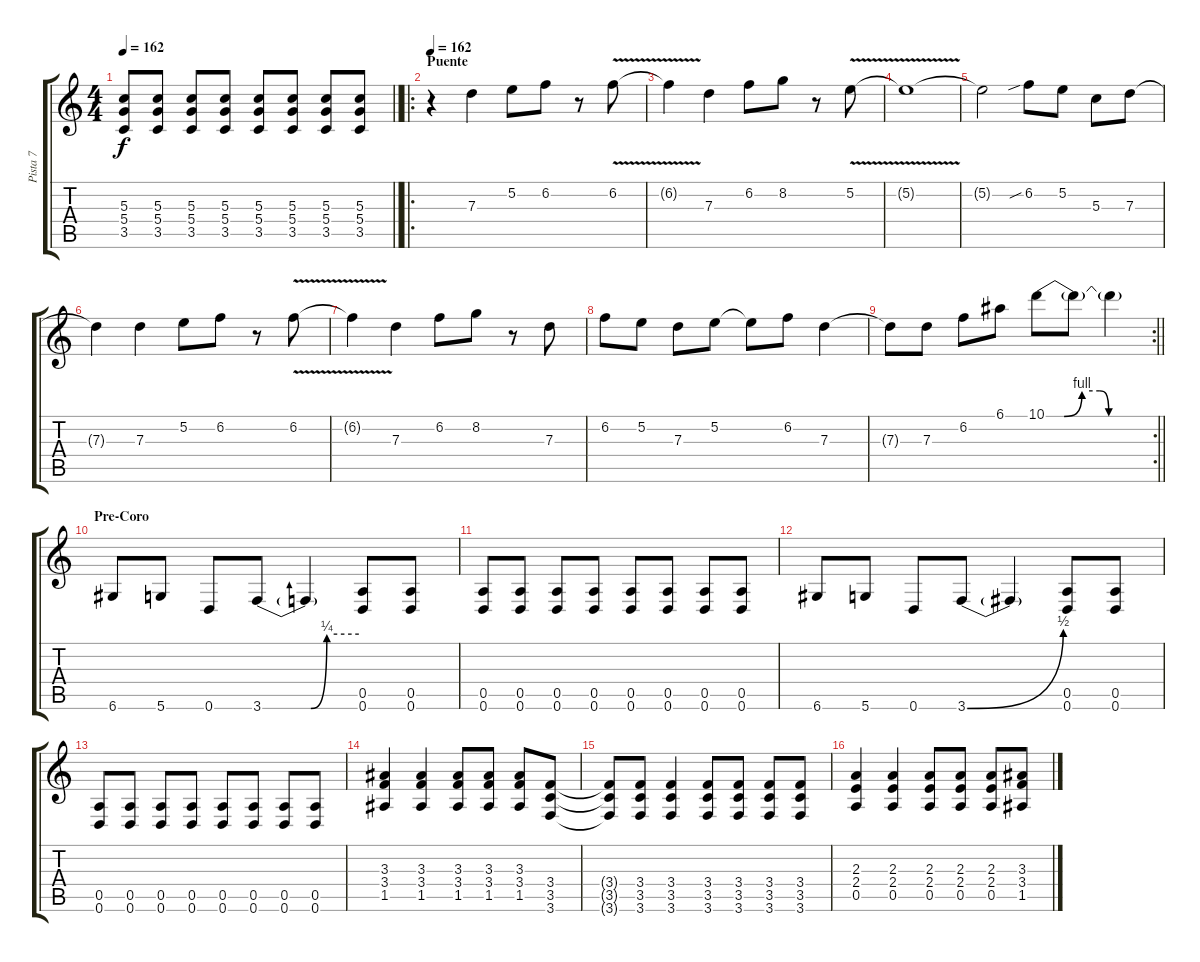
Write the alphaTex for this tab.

\track ("Pista 7" "Pista 7") {instrument distortionguitar}
\staff {score tabs}
\tuning (E4 B3 G3 D3 A2 D2) {hide}
\ts (4 4)
\tempo 162
\clef g2
\barLineRight lightlight
\ks c
(5.3{t} 5.4{t} 3.5{t}).8{dy f} (5.3 5.4 3.5).8 (5.3 5.4 3.5).8 (5.3 5.4 3.5).8 (5.3 5.4 3.5).8 (5.3 5.4 3.5).8 (5.3 5.4 3.5).8 (5.3 5.4 3.5).8 |
\ro
\section ("" "Puente")
\tempo 162
r.4 7.3.4 5.2.8 6.2.8 r.8 6.2{v}.8 |
6.2{t}.4 7.3.4 6.2.8 8.2.8 r.8 5.2{v}.8 |
5.2{t}.1 |
5.2{t}.2 6.2{sib}.8 5.2.8 5.3.8 7.3.8 |
7.3{t}.4 7.3.4 5.2.8 6.2.8 r.8 6.2{v}.8 |
6.2{t}.4 7.3.4 6.2.8 8.2.8 r.8 7.3.8 |
6.2.8 5.2.8 7.3.8 5.2.8 5.2{t}.8 6.2.8 7.3.4 |
\rc 2
\barLineRight lightlight
7.3{t}.8 7.3.8 6.2.8 6.1.8 10.1{be (custom 0 0 10 0 20 4 30 4 35 0 45 0 60 0)}.8 10.1{t}.8 10.1{t}.4 |
\section ("" "Pre-Coro")
6.6.8 5.6.8 0.6.8 3.6{be (custom 0 0 30 0 40 1 60 1)}.8 3.6{t}.4 (0.5 0.6).8{instrument distortionguitar} (0.5 0.6).8 |
(0.5 0.6).8 (0.5 0.6).8 (0.5 0.6).8 (0.5 0.6).8 (0.5 0.6).8 (0.5 0.6).8 (0.5 0.6).8 (0.5 0.6).8 |
6.6.8 5.6.8 0.6.8 3.6{be (bend 0 0 60 2)}.8 3.6{t}.4 (0.5 0.6).8 (0.5 0.6).8 |
(0.5 0.6).8 (0.5 0.6).8 (0.5 0.6).8 (0.5 0.6).8 (0.5 0.6).8 (0.5 0.6).8 (0.5 0.6).8 (0.5 0.6).8 |
(3.3 3.4 1.5).4 (3.3 3.4 1.5).4 (3.3 3.4 1.5).8 (3.3 3.4 1.5).8 (3.3 3.4 1.5).8 (3.4 3.5 3.6).8 |
(3.4{t} 3.5{t} 3.6{t}).8 (3.4 3.5 3.6).8 (3.4 3.5 3.6).4 (3.4 3.5 3.6).8 (3.4 3.5 3.6).8 (3.4 3.5 3.6).8 (3.4 3.5 3.6).8 |
(2.3 2.4 0.5).4 (2.3 2.4 0.5).4 (2.3 2.4 0.5).8 (2.3 2.4 0.5).8 (2.3 2.4 0.5).8 (3.3 3.4 1.5).8
